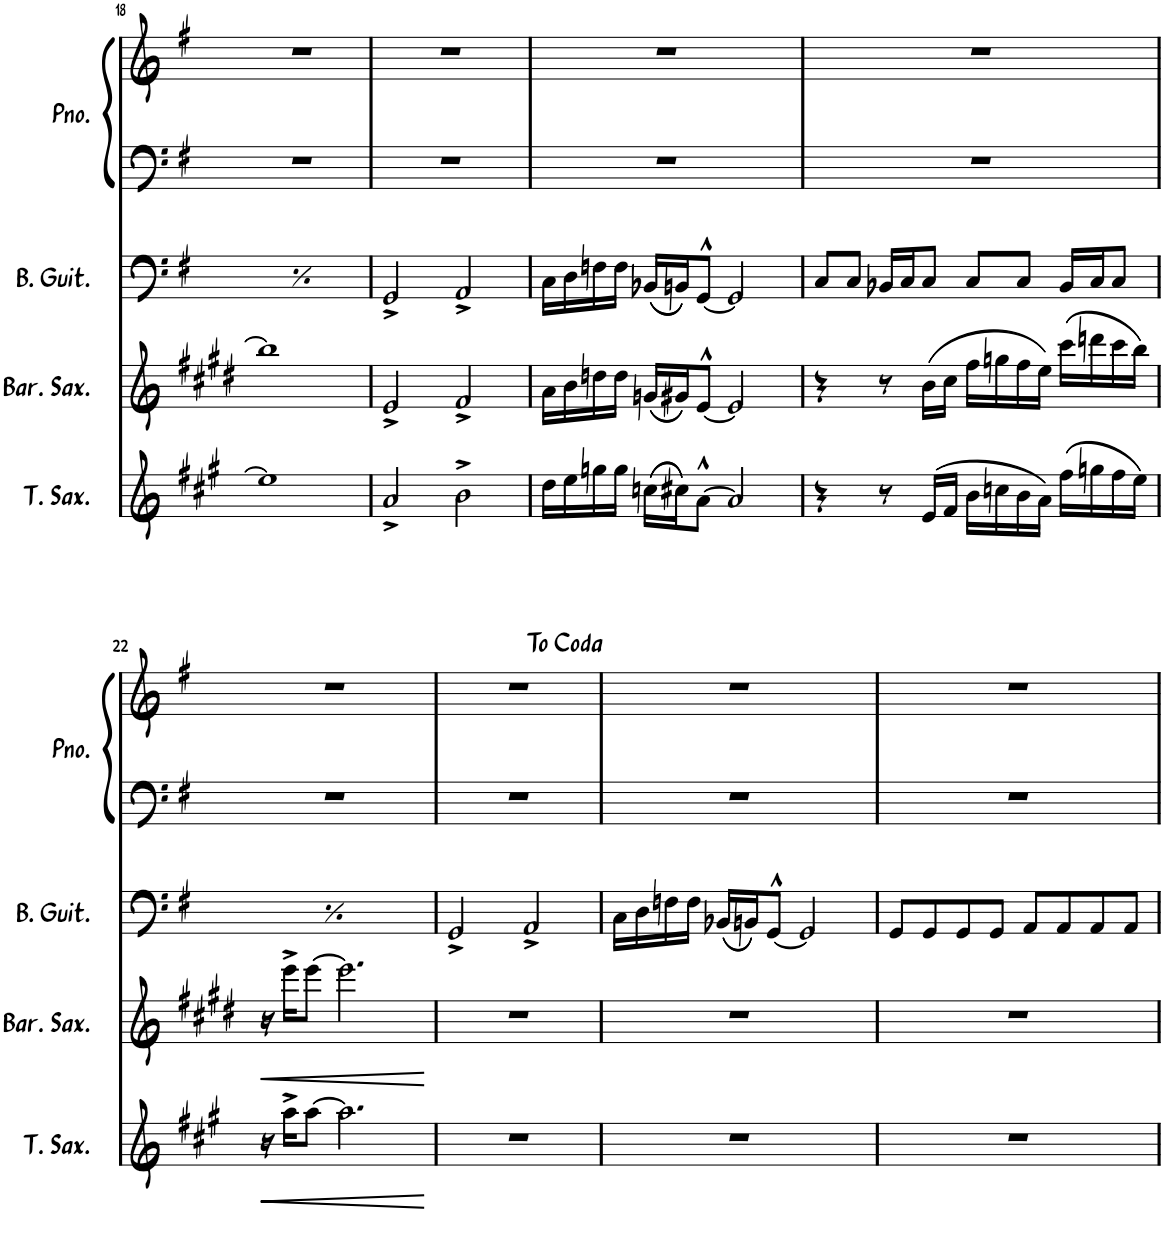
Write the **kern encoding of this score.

**kern	**dynam	**kern	**dynam	**kern	**kern	**kern
*part4	*part4	*part3	*part3	*part2	*part1	*part1
*staff5	*staff5	*staff4	*staff4	*staff3	*staff2	*staff1
*I"Tenor Saxophone	*	*I"Baritone Saxophone	*	*I"Bass Guitar	*I"Piano	*
*I'T. Sax.	*	*I'Bar. Sax.	*	*I'B. Guit.	*I'Pno.	*
*clefG2	*	*clefG2	*	*clefF4	*clefF4	*clefG2
*Trd8c14	*	*Trd12c21	*	*Trd7c12	*	*
*k[f#c#g#]	*	*k[f#c#g#d#]	*	*k[f#]	*k[f#]	*k[f#]
*M4/4	*	*M4/4	*	*M4/4	*M4/4	*M4/4
!!LO:REH:place=s1:a:B:cj:fs=14:t=17
=17	=17	=17	=17	=17	=17	=17
4r	.	4r	.	8C/L	1r	1r
.	.	.	.	8C/J	.	.
(16f#/LL	.	(16cc#\LL	.	16BB-X/LL	.	.
16gn/	.	16ddn\	.	16C/J	.	.
16f#/	.	16cc#\	.	8C/J	.	.
16e/JJ)	.	16b\JJ)	.	.	.	.
(16b\LL	.	(16ff#\LL	.	8C/L	.	.
16ccn\	.	16ggn\	.	.	.	.
16b\	.	16ff#\	.	8C/J	.	.
16a\JJ)	.	16ee\JJ)	.	.	.	.
8ee'\L	.	8bb'\L	.	16BB-/LL	.	.
.	.	.	.	16C/J	.	.
[8ee^\J	.	[8bb^\J	.	8C/J	.	.
!!LO:PB:g=z
=18	=18	=18	=18	=18	=18	=18
1ee]	.	1bb]	.	8C/L	1r	1r
.	.	.	.	8C/J	.	.
.	.	.	.	16BB-X/LL	.	.
.	.	.	.	16C/J	.	.
.	.	.	.	8C/J	.	.
.	.	.	.	8C/L	.	.
.	.	.	.	8C/J	.	.
.	.	.	.	16BB-/LL	.	.
.	.	.	.	16C/J	.	.
.	.	.	.	8C/J	.	.
=19	=19	=19	=19	=19	=19	=19
2a^/	.	2e^/	.	2GG^/	1r	1r
2b^\	.	2f#^/	.	2AA^/	.	.
=20	=20	=20	=20	=20	=20	=20
16dd\LL	.	16a\LL	.	16C\LL	1r	1r
16ee\	.	16b\	.	16D\	.	.
16ggn\	.	16ddn\	.	16Fn\	.	.
16gg\JJ	.	16dd\JJ	.	16F\JJ	.	.
((16ccn\LL	.	((16gn/LL	.	((16BB-X/LL	.	.
16cc#X\J))	.	16g#X/J))	.	16BBn/J))	.	.
[8a^^\J	.	[8e^^/J	.	[8GG^^/J	.	.
2a/]	.	2e/]	.	2GG/]	.	.
=21	=21	=21	=21	=21	=21	=21
4r	.	4r	.	8C/L	1r	1r
.	.	.	.	8C/J	.	.
8r	.	8r	.	16BB-X/LL	.	.
.	.	.	.	16C/J	.	.
(16e/LL	.	(16b\LL	.	8C/J	.	.
16f#/JJ	.	16cc#\JJ	.	.	.	.
16b\LL	.	16ff#\LL	.	8C/L	.	.
16ccn\	.	16ggn\	.	.	.	.
16b\	.	16ff#\	.	8C/J	.	.
16a\JJ)	.	16ee\JJ)	.	.	.	.
(16ff#\LL	.	(16ccc#\LL	.	16BB-/LL	.	.
16ggn\	.	16dddn\	.	16C/J	.	.
16ff#\	.	16ccc#\	.	8C/J	.	.
16ee\JJ)	.	16bb\JJ)	.	.	.	.
!!LO:LB:g=z
=22	=22	=22	=22	=22	=22	=22
!	!LO:HP:b	!	!LO:HP:b	!	!	!
16r	<	16r	<	8C/L	1r	1r
16aa^\KL	.	16eee^\KL	.	.	.	.
[8aa\J	.	[8eee\J	.	8C/J	.	.
2.aa\]	.	2.eee\]	.	16BB-X/LL	.	.
.	.	.	.	16C/J	.	.
.	.	.	.	8C/J	.	.
.	.	.	.	8C/L	.	.
.	.	.	.	8C/J	.	.
.	.	.	.	16BB-/LL	.	.
.	.	.	.	16C/J	.	.
.	.	.	.	8C/J	.	.
.	[	.	[	.	.	.
=23	=23	=23	=23	=23	=23	=23
1r	.	1r	.	2GG^/	1r	1r
.	.	.	.	2AA^/	.	.
=24	=24	=24	=24	=24	=24	=24
1r	.	1r	.	16C\LL	1r	1r
.	.	.	.	16D\	.	.
.	.	.	.	16Fn\	.	.
.	.	.	.	16F\JJ	.	.
.	.	.	.	((16BB-X/LL	.	.
.	.	.	.	16BBn/J))	.	.
.	.	.	.	[8GG^^/J	.	.
.	.	.	.	2GG/]	.	.
=	=	=	=	=	=	=
*-	*-	*-	*-	*-	*-	*-
